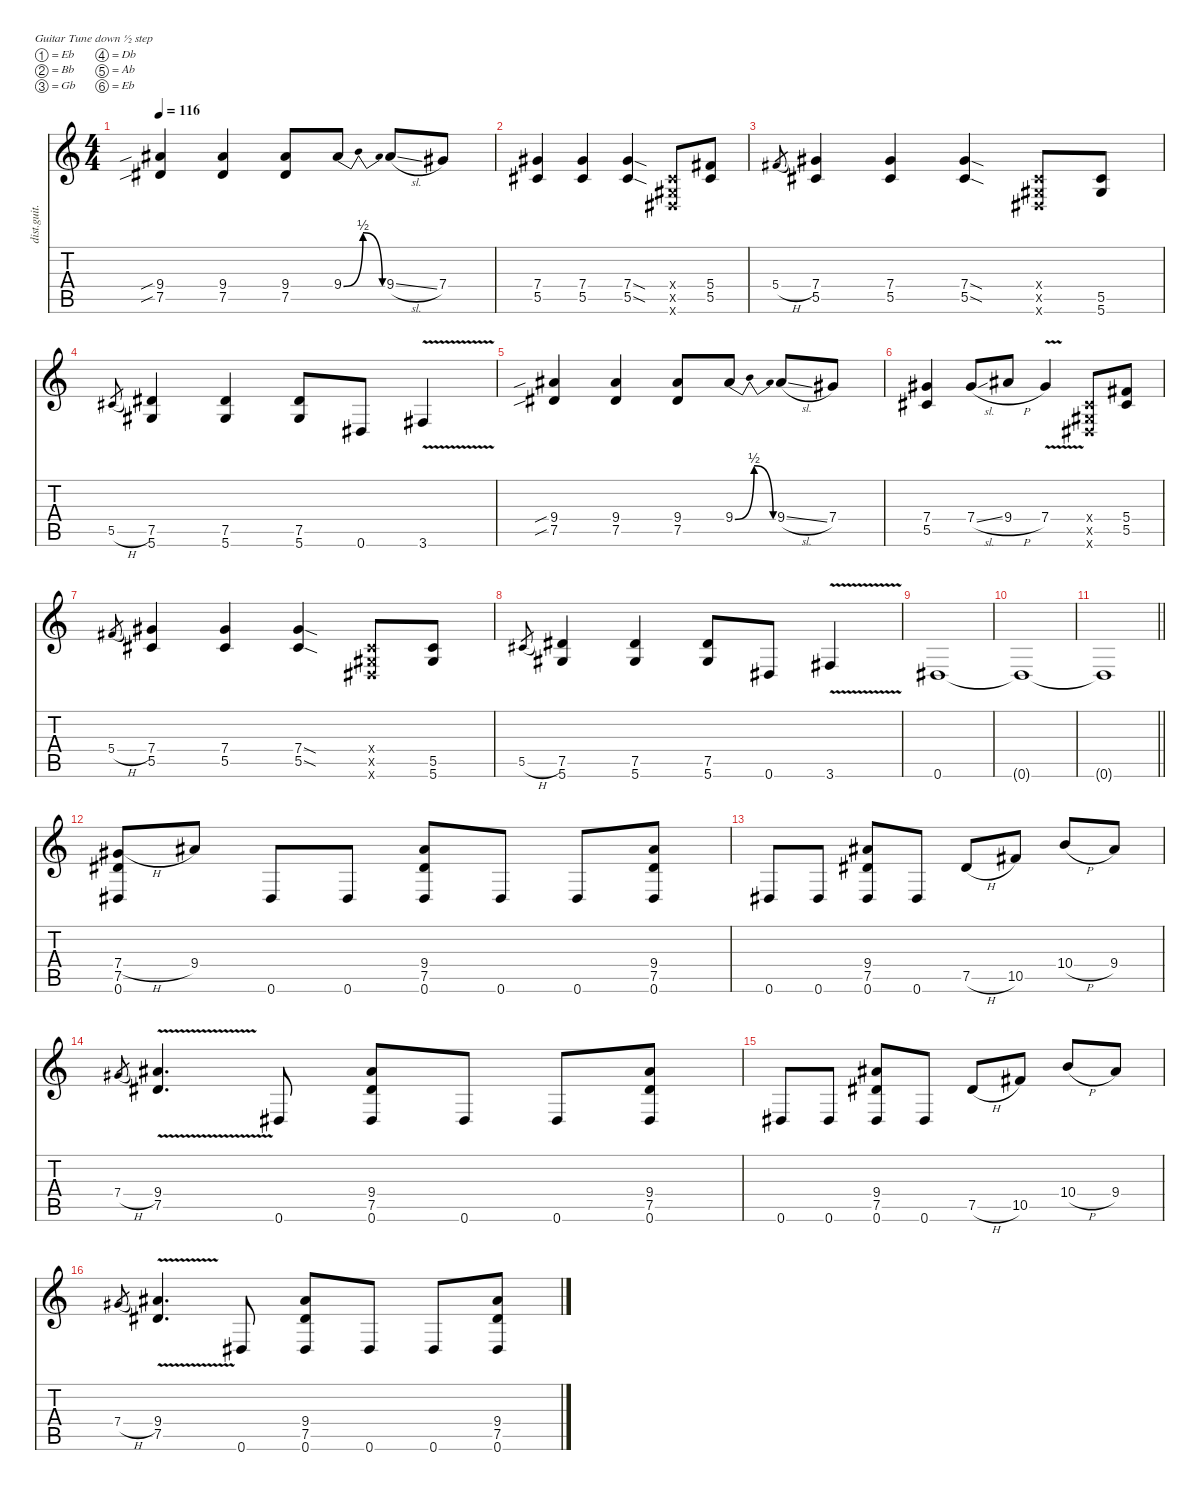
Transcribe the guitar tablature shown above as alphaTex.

\defaultSystemsLayout 4
\hideDynamics
\bracketExtendMode nobrackets
\otherSystemsTrackNameOrientation horizontal
\track ("Guit 1" "dist.guit.") {mute instrument distortionguitar}
\staff {score tabs}
\tuning (Eb4 Bb3 Gb3 Db3 Ab2 Eb2)
\ts (4 4)
\tempo 116
\clef g2
\ks c
(9.4{sib acc #} 7.5{sib acc #}).4{dy f beam Up} (9.4{acc #} 7.5{acc #}).4{beam Up} (9.4{acc #} 7.5{acc #}).8{beam Up} 9.4{be (bendrelease 0 0 15 2 30 2 45 0) acc #}.8{beam Up} 9.4{sl acc #}.8{beam Up} 7.4{acc #}.8{beam Up} |
(7.4{acc #} 5.5{acc #}).4{beam Up} (7.4{acc #} 5.5{acc #}).4{beam Up} (7.4{sod acc #} 5.5{sod acc #}).4{beam Up} (0.4{x acc #} 0.5{x acc #} 0.6{x acc #}).8{beam Up} (5.4{acc #} 5.5{acc #}).8{beam Up} |
5.4{h acc #}.8{gr dy mf beam Up} (7.4{acc #} 5.5{acc #}).4{dy f beam Up} (7.4{acc #} 5.5{acc #}).4{beam Up} (7.4{sod acc #} 5.5{sod acc #}).4{beam Up} (0.4{x acc #} 0.5{x acc #} 0.6{x acc #}).8{beam Up} (5.5{acc #} 5.6{acc #}).8{beam Up} |
5.5{h acc #}.8{gr dy mf beam Up} (7.5{acc #} 5.6{acc #}).4{dy f beam Up} (7.5{acc #} 5.6{acc #}).4{beam Up} (7.5{acc #} 5.6{acc #}).8{beam Up} 0.6{acc #}.8{beam Up} 3.6{v acc #}.4{beam Up} |
(9.4{sib acc #} 7.5{sib acc #}).4{beam Up} (9.4{acc #} 7.5{acc #}).4{beam Up} (9.4{acc #} 7.5{acc #}).8{beam Up} 9.4{be (bendrelease 0 0 15 2 30 2 45 0) acc #}.8{beam Up} 9.4{sl acc #}.8{beam Up} 7.4{acc #}.8{beam Up} |
(7.4{acc #} 5.5{acc #}).4{beam Up} 7.4{sl acc #}.8{beam Up} 9.4{h acc #}.8{beam Up} 7.4{v acc #}.4{beam Up} (0.4{x acc #} 0.5{x acc #} 0.6{x acc #}).8{beam Up} (5.4{acc #} 5.5{acc #}).8{beam Up} |
5.4{h acc #}.8{gr dy mf beam Up} (7.4{acc #} 5.5{acc #}).4{dy f beam Up} (7.4{acc #} 5.5{acc #}).4{beam Up} (7.4{sod acc #} 5.5{sod acc #}).4{beam Up} (0.4{x acc #} 0.5{x acc #} 0.6{x acc #}).8{beam Up} (5.5{acc #} 5.6{acc #}).8{beam Up} |
5.5{h acc #}.8{gr dy mf beam Up} (7.5{acc #} 5.6{acc #}).4{dy f beam Up} (7.5{acc #} 5.6{acc #}).4{beam Up} (7.5{acc #} 5.6{acc #}).8{beam Up} 0.6{acc #}.8{beam Up} 3.6{v acc #}.4{beam Up} |
0.6{acc #}.1{dy fff beam Up} |
0.6{t acc #}.1{dy f beam Up} |
\barLineRight lightlight
0.6{t acc #}.1{beam Up} |
(7.4{h acc #} 7.5{acc #} 0.6{acc #}).8{beam Up} 9.4{acc #}.8{beam Up} 0.6{acc #}.8{beam Up} 0.6{acc #}.8{beam Up} (9.4{acc #} 7.5{acc #} 0.6{acc #}).8{beam Up} 0.6{acc #}.8{beam Up} 0.6{acc #}.8{beam Up} (9.4{acc #} 7.5{acc #} 0.6{acc #}).8{beam Up} |
0.6{acc #}.8{beam Up} 0.6{acc #}.8{beam Up} (9.4{acc #} 7.5{acc #} 0.6{acc #}).8{beam Up} 0.6{acc #}.8{beam Up} 7.5{h acc #}.8{beam Up} 10.5{acc #}.8{beam Up} 10.4{h}.8{beam Up} 9.4{acc #}.8{beam Up} |
7.4{h acc #}.8{gr dy mf beam Up} (9.4{v acc #} 7.5{v acc #}).4{d dy f beam Up} 0.6{acc #}.8{beam Up} (9.4{acc #} 7.5{acc #} 0.6{acc #}).8{beam Up} 0.6{acc #}.8{beam Up} 0.6{acc #}.8{beam Up} (9.4{acc #} 7.5{acc #} 0.6{acc #}).8{beam Up} |
0.6{acc #}.8{beam Up} 0.6{acc #}.8{beam Up} (9.4{acc #} 7.5{acc #} 0.6{acc #}).8{beam Up} 0.6{acc #}.8{beam Up} 7.5{h acc #}.8{beam Up} 10.5{acc #}.8{beam Up} 10.4{h}.8{beam Up} 9.4{acc #}.8{beam Up} |
7.4{h acc #}.8{gr dy mf beam Up} (9.4{v acc #} 7.5{v acc #}).4{d dy f beam Up} 0.6{acc #}.8{beam Up} (9.4{acc #} 7.5{acc #} 0.6{acc #}).8{beam Up} 0.6{acc #}.8{beam Up} 0.6{acc #}.8{beam Up} (9.4{acc #} 7.5{acc #} 0.6{acc #}).8{beam Up}
